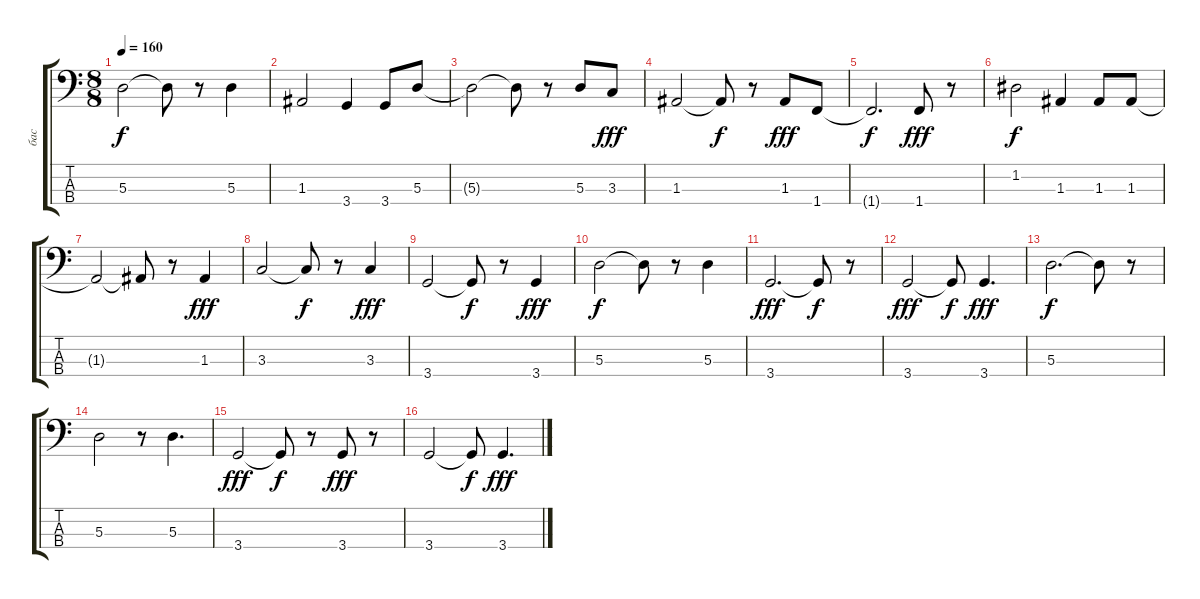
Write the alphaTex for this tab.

\track ("бас" "бас") {instrument slapbass1}
\staff {score tabs}
\tuning (G2 D2 A1 E1) {hide}
\ts (8 8)
\tempo 160
\clef f4
\ks c
5.3{t}.2{dy f} 5.3{t}.8 r.8 5.3.4 |
1.3.2 3.4.4 3.4.8 5.3.8 |
5.3{t}.2 5.3{t}.8 r.8 5.3.8 3.3.8{dy fff} |
1.3.2 1.3{t}.8{dy f} r.8 1.3.8{dy fff} 1.4.8 |
1.4{t}.2{d dy f} 1.4.8{dy fff} r.8 |
1.2.2{dy f} 1.3.4 1.3.8 1.3.8 |
1.3{t}.2 1.3{t}.8 r.8 1.3.4{dy fff} |
3.3.2 3.3{t}.8{dy f} r.8 3.3.4{dy fff} |
3.4.2 3.4{t}.8{dy f} r.8 3.4.4{dy fff} |
5.3.2{dy f} 5.3{t}.8 r.8 5.3.4 |
3.4.2{d dy fff} 3.4{t}.8{dy f} r.8 |
3.4.2{dy fff} 3.4{t}.8{dy f} 3.4.4{d dy fff} |
5.3.2{d dy f} 5.3{t}.8 r.8 |
5.3.2 r.8 5.3.4{d} |
3.4.2{dy fff} 3.4{t}.8{dy f} r.8 3.4.8{dy fff} r.8 |
3.4.2 3.4{t}.8{dy f} 3.4.4{d dy fff}
